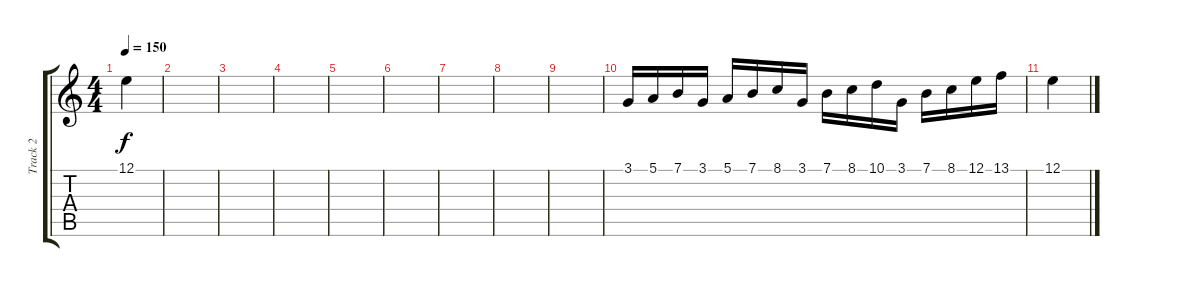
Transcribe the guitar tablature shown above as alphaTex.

\track ("Track 2" "Track 2") {instrument orchestralharp}
\staff {score tabs}
\tuning (E4 B3 G3 D3 A2 E2) {hide}
\ts (4 4)
\tempo 150
\clef g2
\ks c
12.1.4{dy f} |
|
|
|
|
|
|
|
|
3.1.16 5.1.16 7.1.16 3.1.16 5.1.16 7.1.16 8.1.16 3.1.16 7.1.16 8.1.16 10.1.16 3.1.16 7.1.16 8.1.16 12.1.16 13.1.16 |
12.1.4
